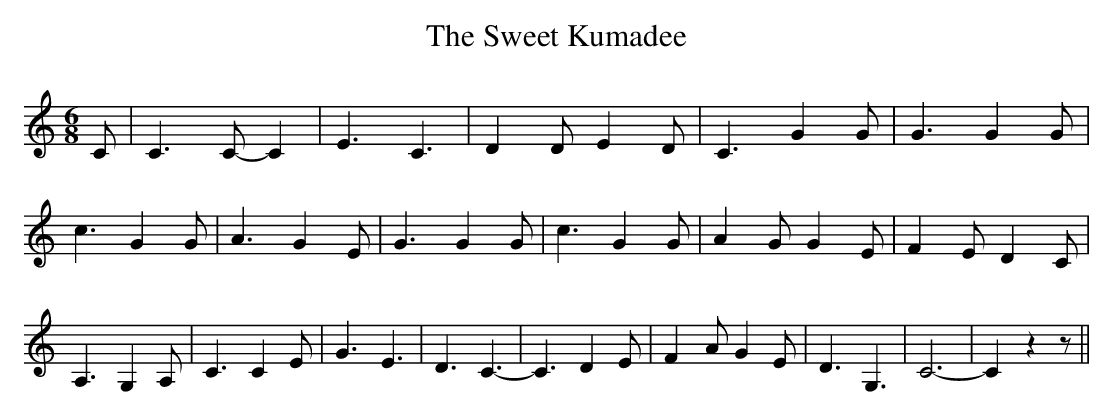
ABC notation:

X:1
T:The Sweet Kumadee
M:6/8
L:1/4
K:C
 C/2| C3/2 C/2- C| E3/2 C3/2| D D/2 E D/2| C3/2 G G/2| G3/2 G G/2|\
 c3/2 G G/2| A3/2 G E/2| G3/2 G G/2| c3/2 G G/2| A- G/2 G E/2| F- E/2 D- C/2|\
 A,3/2 G, A,/2| C3/2 C E/2| G3/2 E3/2| D3/2 C3/2-| C3/2 D E/2| F- A/2 G E/2|\
 D3/2 G,3/2| C3-| C z z/2||
